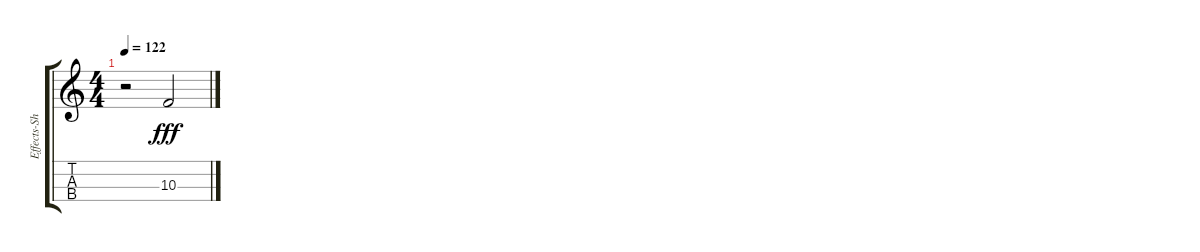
\track ("Effects-Shabi/Adam" "Effects-Sh") {instrument guitarfretnoise}
\staff {score tabs}
\tuning (E3 B3 G3 D3) {hide}
\ts (4 4)
\tempo 122
\clef g2
\ks c
r.2{dy fff instrument reversecymbal} 10.3.2
